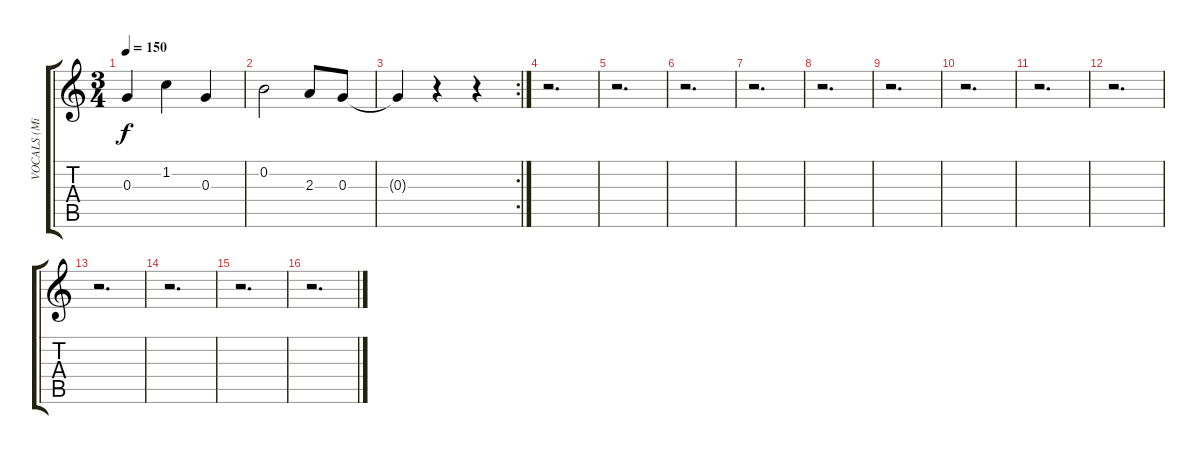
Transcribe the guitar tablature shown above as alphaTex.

\track ("VOCALS (Mick Jagger)" "VOCALS (Mi") {instrument acousticguitarnylon}
\staff {score tabs}
\tuning (E4 B3 G3 D3 A2 E2) {hide}
\ts (3 4)
\tempo 150
\clef g2
\ks c
0.3.4{dy f} 1.2.4 0.3.4 |
0.2.2 2.3.8 0.3.8 |
\rc 2
0.3{t}.4 r.4 r.4 |
r.2{d} |
r.2{d} |
r.2{d} |
r.2{d} |
r.2{d} |
r.2{d} |
r.2{d} |
r.2{d} |
r.2{d} |
r.2{d} |
r.2{d} |
r.2{d} |
r.2{d}
